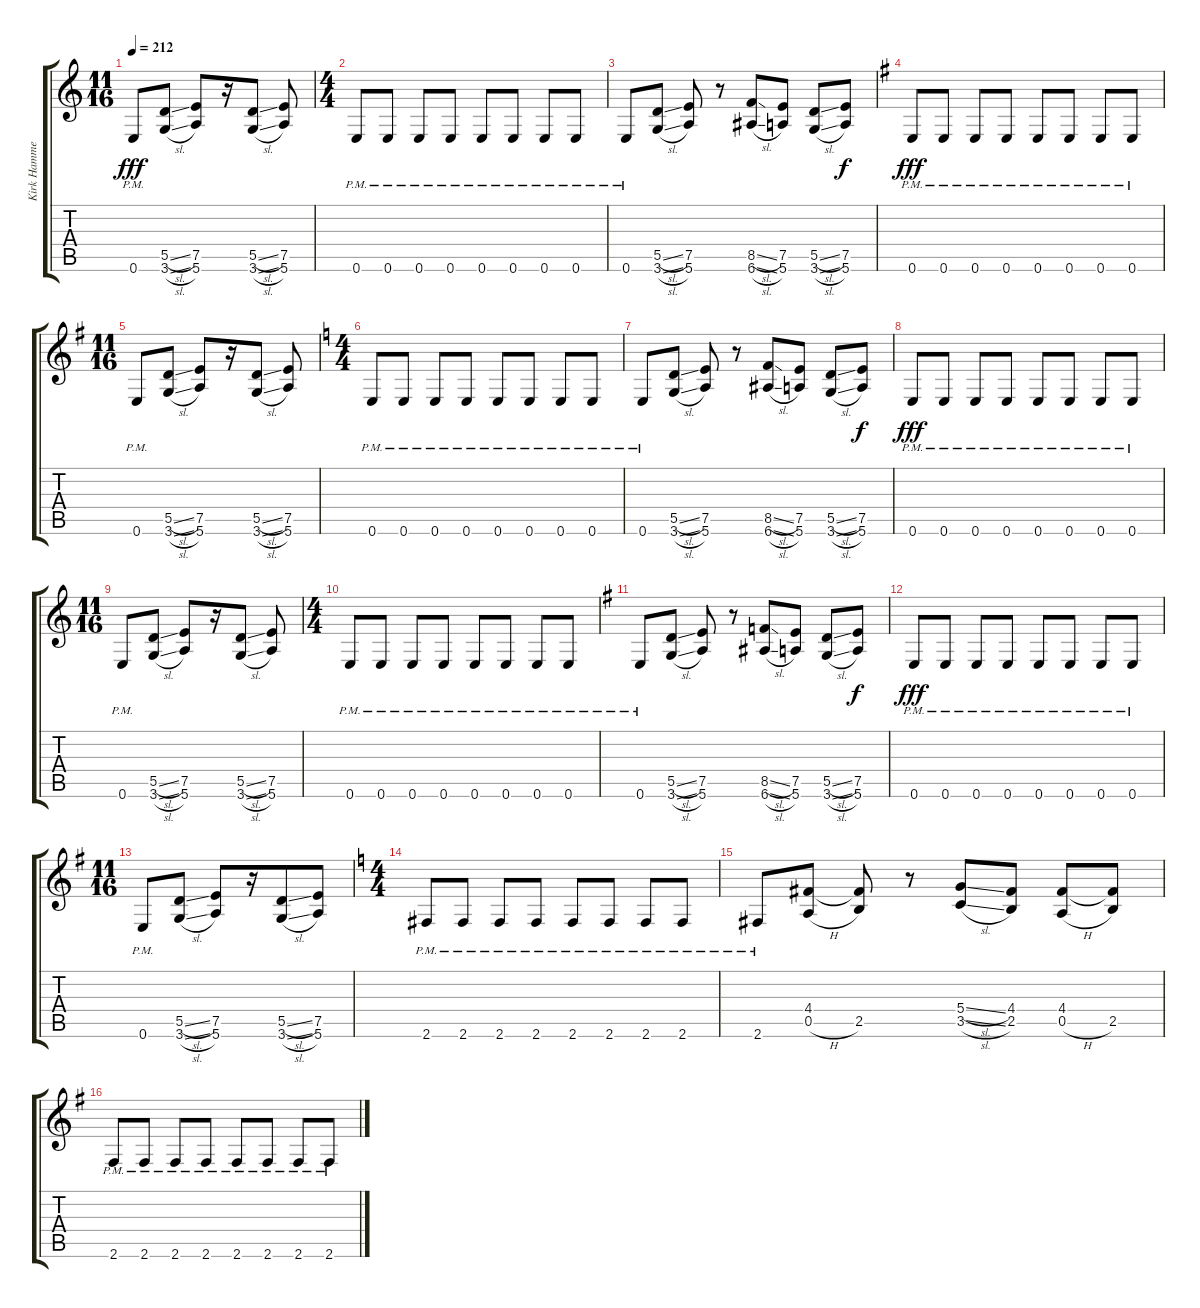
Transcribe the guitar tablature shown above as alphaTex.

\track ("Kirk Hammett" "Kirk Hamme") {instrument distortionguitar}
\staff {score tabs}
\tuning (E4 B3 G3 D3 A2 E2) {hide}
\ts (11 16)
\tempo 212
\clef g2
\ks c
0.6{pm}.8{dy fff} (5.5{sl} 3.6{sl}).8 (7.5 5.6).8 r.16 (5.5{sl} 3.6{sl}).8 (7.5 5.6).8 |
\ts (4 4)
0.6{pm}.8 0.6{pm}.8 0.6{pm}.8 0.6{pm}.8 0.6{pm}.8 0.6{pm}.8 0.6{pm}.8 0.6{pm}.8 |
0.6{pm}.8 (5.5{sl} 3.6{sl}).8 (7.5 5.6).8 r.8 (8.5{sl} 6.6{sl}).8 (7.5 5.6).8 (5.5{sl} 3.6{sl}).8 (7.5 5.6).8{dy f} |
\ks g
0.6{pm}.8{dy fff} 0.6{pm}.8 0.6{pm}.8 0.6{pm}.8 0.6{pm}.8 0.6{pm}.8 0.6{pm}.8 0.6{pm}.8 |
\ts (11 16)
0.6{pm}.8 (5.5{sl} 3.6{sl}).8 (7.5 5.6).8 r.16 (5.5{sl} 3.6{sl}).8 (7.5 5.6).8 |
\ts (4 4)
\ks c
0.6{pm}.8 0.6{pm}.8 0.6{pm}.8 0.6{pm}.8 0.6{pm}.8 0.6{pm}.8 0.6{pm}.8 0.6{pm}.8 |
0.6{pm}.8 (5.5{sl} 3.6{sl}).8 (7.5 5.6).8 r.8 (8.5{sl} 6.6{sl}).8 (7.5 5.6).8 (5.5{sl} 3.6{sl}).8 (7.5 5.6).8{dy f} |
0.6{pm}.8{dy fff} 0.6{pm}.8 0.6{pm}.8 0.6{pm}.8 0.6{pm}.8 0.6{pm}.8 0.6{pm}.8 0.6{pm}.8 |
\ts (11 16)
0.6{pm}.8 (5.5{sl} 3.6{sl}).8 (7.5 5.6).8 r.16 (5.5{sl} 3.6{sl}).8 (7.5 5.6).8 |
\ts (4 4)
0.6{pm}.8 0.6{pm}.8 0.6{pm}.8 0.6{pm}.8 0.6{pm}.8 0.6{pm}.8 0.6{pm}.8 0.6{pm}.8 |
\ks g
0.6{pm}.8 (5.5{sl} 3.6{sl}).8 (7.5 5.6).8 r.8 (8.5{sl} 6.6{sl}).8 (7.5 5.6).8 (5.5{sl} 3.6{sl}).8 (7.5 5.6).8{dy f} |
0.6{pm}.8{dy fff} 0.6{pm}.8 0.6{pm}.8 0.6{pm}.8 0.6{pm}.8 0.6{pm}.8 0.6{pm}.8 0.6{pm}.8 |
\ts (11 16)
0.6{pm}.8 (5.5{sl} 3.6{sl}).8 (7.5 5.6).8 r.16 (5.5{sl} 3.6{sl}).8{beam merge} (7.5 5.6).8 |
\ts (4 4)
\ks c
2.6{pm}.8 2.6{pm}.8 2.6{pm}.8 2.6{pm}.8 2.6{pm}.8 2.6{pm}.8 2.6{pm}.8 2.6{pm}.8 |
2.6{pm}.8 (4.4 0.5{h}).8 (4.4{t} 2.5).8 r.8 (5.4{sl} 3.5{sl}).8 (4.4 2.5).8 (4.4 0.5{h}).8 (4.4{t} 2.5).8 |
\ks g
2.6{pm}.8 2.6{pm}.8 2.6{pm}.8 2.6{pm}.8 2.6{pm}.8 2.6{pm}.8 2.6{pm}.8 2.6{pm}.8
